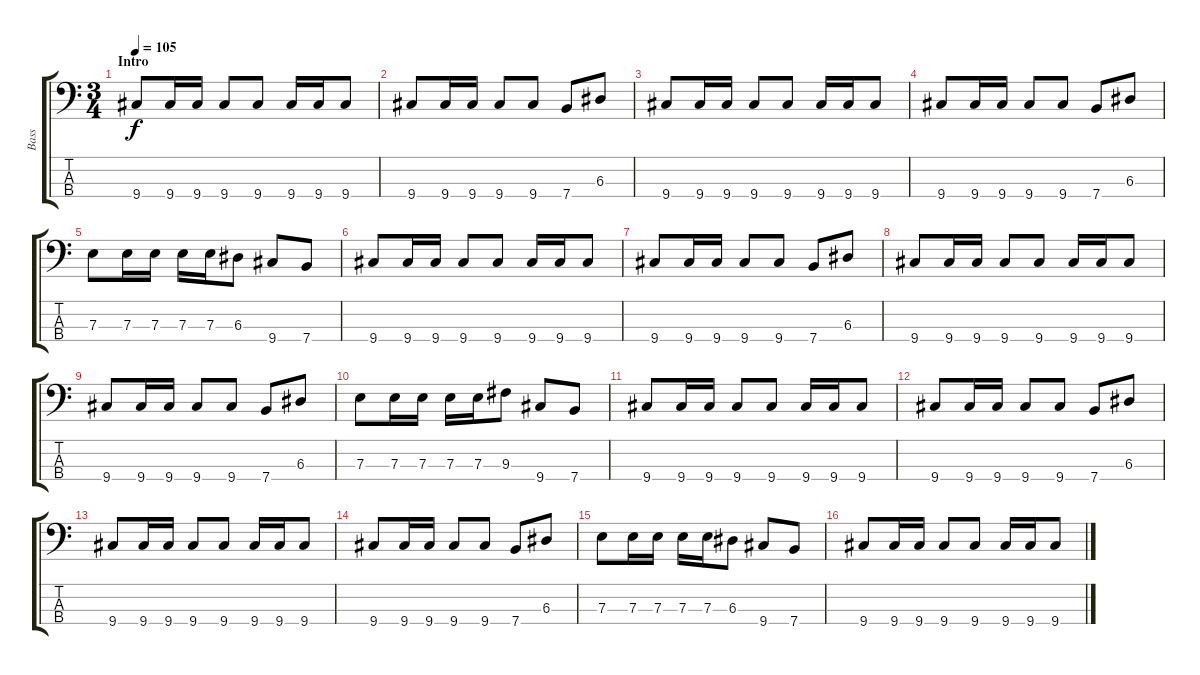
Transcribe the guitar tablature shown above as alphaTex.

\track ("Bass" "Bass") {instrument acousticbass}
\staff {score tabs}
\tuning (G2 D2 A1 E1) {hide}
\ts (3 4)
\section ("" "Intro")
\tempo 105
\clef f4
\ks c
9.4.8{dy f instrument acousticbass} 9.4.16 9.4.16 9.4.8 9.4.8 9.4.16 9.4.16 9.4.8 |
9.4.8 9.4.16 9.4.16 9.4.8 9.4.8 7.4.8 6.3.8 |
9.4.8 9.4.16 9.4.16 9.4.8 9.4.8 9.4.16 9.4.16 9.4.8 |
9.4.8 9.4.16 9.4.16 9.4.8 9.4.8 7.4.8 6.3.8 |
7.3.8 7.3.16 7.3.16 7.3.16 7.3.16 6.3.8 9.4.8 7.4.8 |
9.4.8 9.4.16 9.4.16 9.4.8 9.4.8 9.4.16 9.4.16 9.4.8 |
9.4.8 9.4.16 9.4.16 9.4.8 9.4.8 7.4.8 6.3.8 |
9.4.8 9.4.16 9.4.16 9.4.8 9.4.8 9.4.16 9.4.16 9.4.8 |
9.4.8 9.4.16 9.4.16 9.4.8 9.4.8 7.4.8 6.3.8 |
7.3.8 7.3.16 7.3.16 7.3.16 7.3.16 9.3.8 9.4.8 7.4.8 |
9.4.8 9.4.16 9.4.16 9.4.8 9.4.8 9.4.16 9.4.16 9.4.8 |
9.4.8 9.4.16 9.4.16 9.4.8 9.4.8 7.4.8 6.3.8 |
9.4.8 9.4.16 9.4.16 9.4.8 9.4.8 9.4.16 9.4.16 9.4.8 |
9.4.8 9.4.16 9.4.16 9.4.8 9.4.8 7.4.8 6.3.8 |
7.3.8 7.3.16 7.3.16 7.3.16 7.3.16 6.3.8 9.4.8 7.4.8 |
9.4.8 9.4.16 9.4.16 9.4.8 9.4.8 9.4.16 9.4.16 9.4.8
